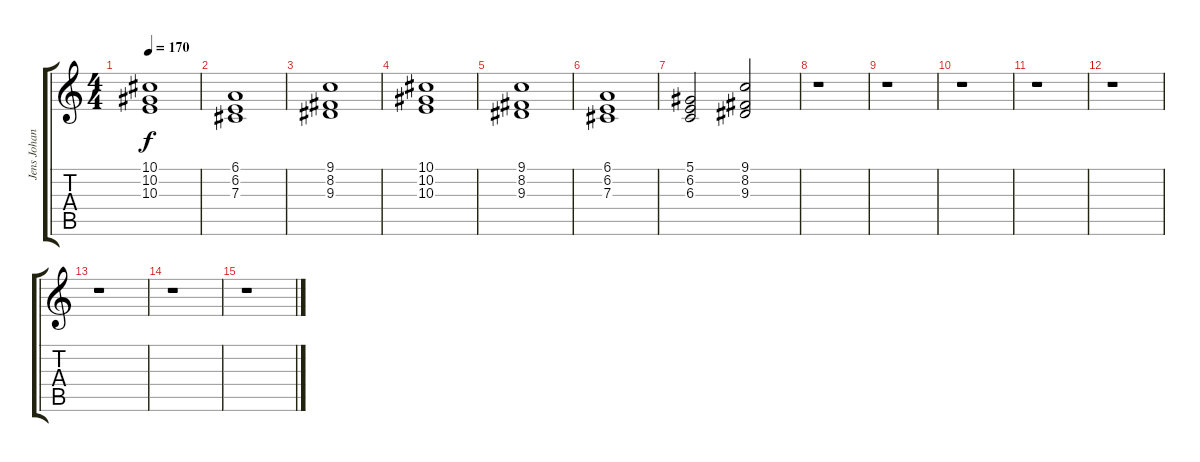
\track ("Jens Johansson (Rhythm Keyboard)" "Jens Johan") {instrument choiraahs}
\staff {score tabs}
\tuning (Eb4 Bb3 Gb3 Db3 Ab2 Eb2) {hide}
\ts (4 4)
\tempo 170
\clef g2
\ks c
(10.1{t} 10.2{t} 10.3{t}).1{dy f} |
(6.1 6.2 7.3).1 |
(9.1 8.2 9.3).1 |
(10.1 10.2 10.3).1 |
(9.1 8.2 9.3).1 |
(6.1 6.2 7.3).1 |
(5.1 6.2 6.3).2 (9.1 8.2 9.3).2 |
r.1 |
r.1 |
r.1 |
r.1 |
r.1 |
r.1 |
r.1 |
r.1
